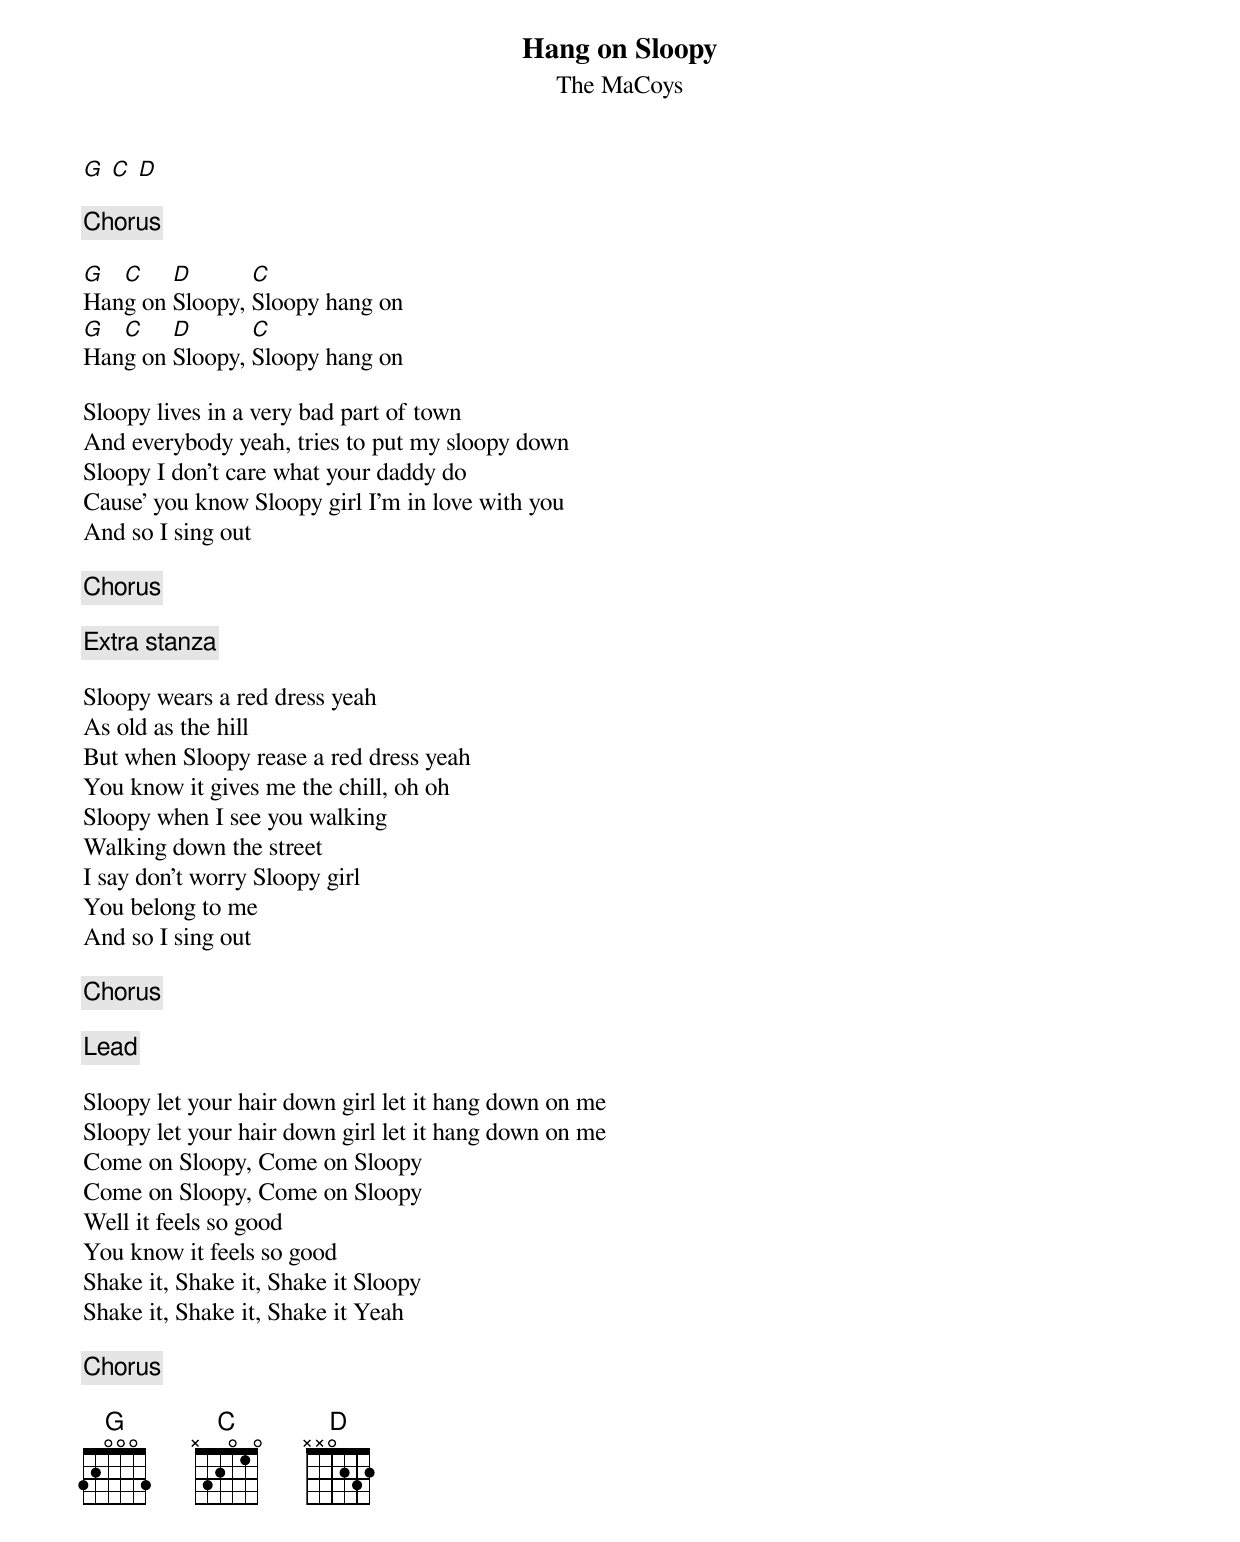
{title:Hang on Sloopy}
{subtitle:The MaCoys}

[G] [C] [D]

{c:Chorus}

[G]Han[C]g on [D]Sloopy, [C]Sloopy hang on
[G]Han[C]g on [D]Sloopy, [C]Sloopy hang on

Sloopy lives in a very bad part of town
And everybody yeah, tries to put my sloopy down
Sloopy I don't care what your daddy do
Cause' you know Sloopy girl I'm in love with you
And so I sing out

{c:Chorus}

{c:Extra stanza}

Sloopy wears a red dress yeah
As old as the hill
But when Sloopy rease a red dress yeah
You know it gives me the chill, oh oh
Sloopy when I see you walking
Walking down the street
I say don't worry Sloopy girl
You belong to me
And so I sing out

{c:Chorus}

{c:Lead}

Sloopy let your hair down girl let it hang down on me
Sloopy let your hair down girl let it hang down on me
Come on Sloopy, Come on Sloopy
Come on Sloopy, Come on Sloopy
Well it feels so good
You know it feels so good
Shake it, Shake it, Shake it Sloopy
Shake it, Shake it, Shake it Yeah

{c:Chorus}

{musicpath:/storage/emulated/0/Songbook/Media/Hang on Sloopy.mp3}
